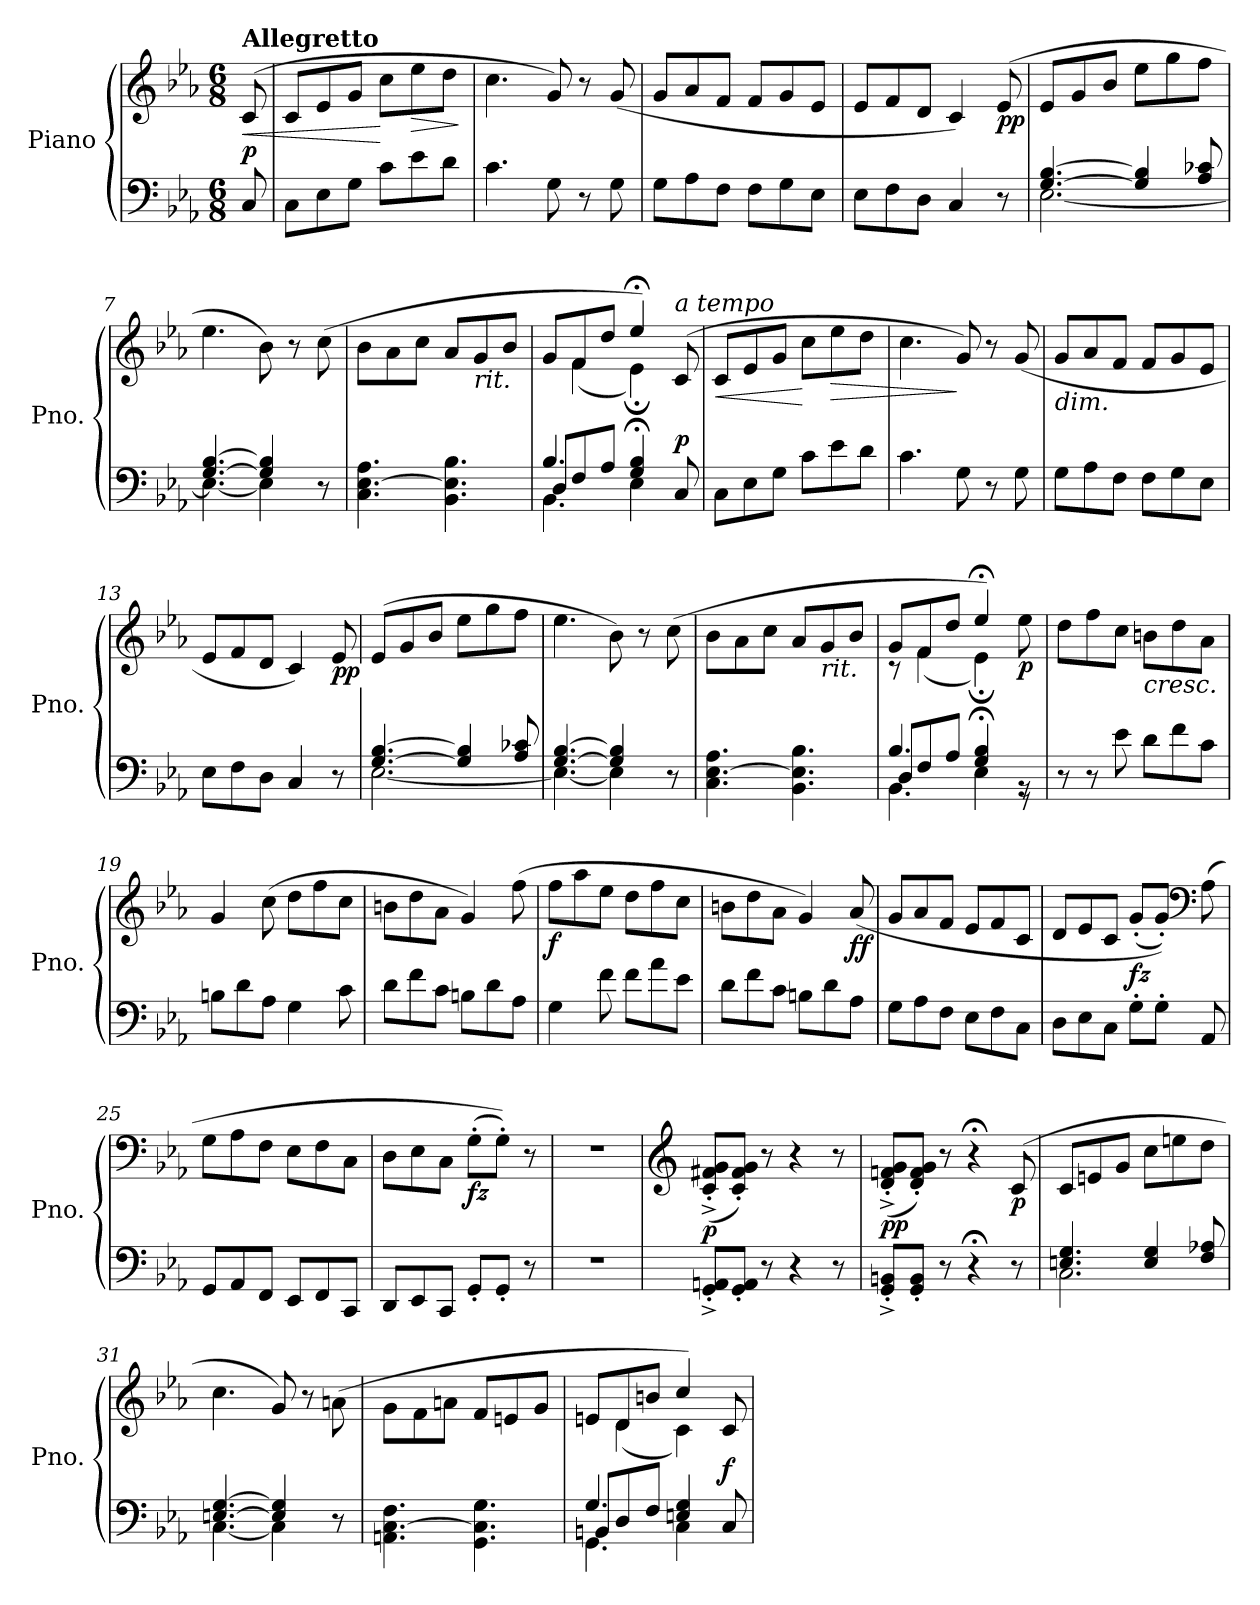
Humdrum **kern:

**kern	**kern	**dynam
*part1	*part1	*part1
*staff2	*staff1	*staff1/2
*I"Piano	*	*
*I'Pno.	*	*
*clefF4	*clefG2	*
*k[b-e-a-]	*k[b-e-a-]	*
*M6/8	*M6/8	*
*MM118	*MM118	*
=1	=1	=1
!	!LO:TX:a:B:t=Allegretto	!
!	!	!LO:HP:b
!	!	!LO:DY:n=1:a=2
8C/	(>8c/	< p
=2	=2	=2
8C\L	8c/L	.
8E-\	8e-/	.
8G\J	8g/J	.
8c\L	8cc\L	[
!	!	!LO:HP:b
8e-<\	8ee-\	>
8d<\J	8dd\J	.
.	.	]
=3	=3	=3
4.c\	4.cc\	.
8G\	8g/)	.
8r	8r	.
8G\	(<8g/	.
=4	=4	=4
8G\L	8g/L	.
8A-\	8a-/	.
8F\J	8f/J	.
8F\L	8f/L	.
8G\	8g/	.
8E-\J	8e-/J	.
=5	=5	=5
8E-\L	8e-/L	.
8F\	8f/	.
8D\J	8d/J	.
4C/	4c/)	.
!	!	!LO:DY:b
8r	(>8e-/	pp
!!LO:LB:g=z
=6	=6	=6
*^	*	*
[4.G/ [4.B-/	[2.E-\	8e-/L	.
.	.	8g/	.
.	.	8b-/J	.
4G/] 4B-/]	.	8ee-\L	.
.	.	8gg\	.
8A-/ 8c-X/	.	8ff\J	.
=7	=7	=7	=7
[4.G/ [4.B-/	4.E-\_	4.ee-\	.
4G/] 4B-/]	4E-\]	8b-\)	.
.	.	8r	.
8r	8ryy	(>8cc\	.
*v	*v	*	*
=8	=8	=8
4.C\ [4.E-\ 4.A-\	8b-\L	.
.	8a-\	.
.	8cc\J	.
4.BB-\ 4.E-\] 4.B-\	8a-/L	.
!	!LO:TX:b:i:t=rit.	!
.	8g/	.
.	8b-/J	.
=9	=9	=9
*^	*^	*
*	*^	*	*	*
4.B-/	8D/L	4.BB-\	8g/L	8ryy	.
.	8F/	.	8f/	(<4f\	.
.	8A-/J	.	8dd/J	.	.
4G/ 4B-/	4.ryy	4E-;<\	4ee-;</)	4e-;\)	.
!	!	!	!LO:TX:a:i:t=a tempo	!	!
!	!	!	!	!	!LO:DY:a=2
8C/	.	8ryy	(>8c/	8ryy	p
=10	=10	=10	=10	=10	=10
!	!	!	!	!	!LO:HP:b
*v	*v	*v	*	*	*
*	*v	*v	*
8C\L	8c/L	<
8E-\	8e-/	.
8G\J	8g/J	.
8c\L	8cc\L	[
!	!	!LO:HP:b
8e-\	8ee-\	>
8d\J	8dd\J	.
=11	=11	=11
4.c\	4.cc\	.
8G\	8g/)	]
8r	8r	.
8G\	(<8g/	.
=12	=12	=12
!	!LO:TX:b:i:t=dim.	!
8G\L	8g/L	.
8A-\	8a-/	.
8F\J	8f/J	.
8F\L	8f/L	.
8G\	8g/	.
8E-\J	8e-/J	.
!!LO:LB:g=z
=13	=13	=13
8E-\L	8e-/L	.
8F\	8f/	.
8D\J	8d/J	.
4C/	4c/)	.
!	!	!LO:DY:b
8r	8e-/	pp
=14	=14	=14
*^	*	*
[4.G/ [4.B-/	[2.E-\	(>8e-/L	.
.	.	8g/	.
.	.	8b-/J	.
4G/] 4B-/]	.	8ee-\L	.
.	.	8gg\	.
8A-/ 8c-X/	.	8ff\J	.
=15	=15	=15	=15
[4.G/ [4.B-/	4.E-\_	4.ee-\	.
4G/] 4B-/]	4E-\]	8b-\)	.
.	.	8r	.
8r	8ryy	(>8cc\	.
*v	*v	*	*
=16	=16	=16
4.C\ [4.E-\ 4.A-\	8b-\L	.
.	8a-\	.
.	8cc\J	.
4.BB-\ 4.E-\] 4.B-\	8a-/L	.
!	!LO:TX:b:i:t=rit.	!
.	8g/	.
.	8b-/J	.
=17	=17	=17
*^	*^	*
*	*^	*	*	*
4.B-/	8D/L	4.BB-\	8g/L	8r	.
.	8F/	.	8f/	(<4f\	.
.	8A-/J	.	8dd/J	.	.
4G/ 4B-/	4ryy	4E-;<\	4ee-;</)	4e-;\)	.
!	!	!	!	!	!LO:DY:b
8rGG	8r	8rAAAyy	(<8ryy	8ee-\	p
!!LO:LB:g=z
=18	=18	=18	=18	=18	=18
!	!	!	!LO:TX:a:i:t=a tempo	!	!
*v	*v	*v	*	*	*
*	*v	*v	*
8r	8dd\L	.
8r	8ff\	.
8e-<\	8cc\J	.
!	!LO:TX:b:i:t=cresc.	!
8d\L	8bn\L	.
8f\	8dd\	.
8c<\J	8a-\J	.
=19	=19	=19
8Bn<\L	4g/)	.
8d\	.	.
8A-<\J	(>8cc\	.
4G\	8dd\L	.
.	8ff\	.
8c\	8cc\J	.
=20	=20	=20
8d\L	8bn\L	.
8f\	8dd\	.
8c\J	8a-\J	.
8Bn\L	4g/)	.
8d\	.	.
8A-\J	(>8ff\	.
=21	=21	=21
!	!	!LO:DY:b
4G\	8ff\L	f
.	8aa-\	.
8f\	8ee-\J	.
8f\L	8dd\L	.
8a-\	8ff\	.
8e-\J	8cc\J	.
=22	=22	=22
8d\L	8bn\L	.
8f\	8dd\	.
8c\J	8a-\J	.
8Bn\L	4g/)	.
8d\	.	.
!	!	!LO:DY:b
8A-\J	(<8a-/	ff
=23	=23	=23
8G\L	8g/L	.
8A-\	8a-/	.
8F\J	8f/J	.
8E-\L	8e-/L	.
8F\	8f/	.
8C\J	8c/J	.
!!LO:LB:g=z
=24	=24	=24
8D\L	8d/L	.
8E-\	8e-/	.
8C\J	8c/J	.
!	!	!LO:DY:b
8G'\L	(<8g'/L	fz
8G'\J	8g'/J))	.
*	*clefF4	*
8AA-/	(>8A-\	.
=25	=25	=25
8GG/L	8G\L	.
8AA-/	8A-\	.
8FF/J	8F\J	.
8EE-/L	8E-\L	.
8FF/	8F\	.
8CC/J	8C\J	.
=26	=26	=26
8DD/L	8D\L	.
8EE-/	8E-\	.
8CC/J	8C\J	.
!	!	!LO:DY:b
8GG'/L	(>8G'\L	fz
8GG'/J	8G'\J))	.
8r	8r	.
=27	=27	=27
2.r	2.r	.
=28	=28	=28
*	*clefG2	*
!	!	!LO:DY:b
8GG/'^ 8AAn/'^L	(<8c/'^ 8f#X/'^ 8g/'^L	p
8GG/' 8AA/'J	8c/' 8f#/' 8g/'J)	.
8r	8r	.
4r	4r	.
8r	8r	.
=29	=29	=29
!	!	!LO:DY:b
8GG/'^ 8BBn/'^L	(<8d/'^ 8fn/'^ 8g/'^L	pp
8GG/' 8BB/'J	8d/' 8f/' 8g/'J)	.
8r	8r	.
4r;<	4r;<	.
!	!	!LO:DY:b
8r	(>8c/	p
=30	=30	=30
*^	*	*
4.En/ 4.G/	2.C\	8c/L	.
.	.	8en/	.
.	.	8g/J	.
4E/ 4G/	.	8cc\L	.
.	.	8een\	.
8F/ 8A-X/	.	8dd\J	.
!!LO:PB:g=z
=31	=31	=31	=31
[4.En/ [4.G/	[4.C\	4.cc\	.
4E/] 4G/]	4C\]	8g/)	.
.	.	8r	.
8r	8ryy	(>8an\	.
*v	*v	*	*
=32	=32	=32
4.AAn\ [4.C\ 4.F\	8g\L	.
.	8f\	.
.	8an\J	.
4.GG\ 4.C\] 4.G\	8f/L	.
.	8en/	.
.	8g/J	.
=33	=33	=33
*^	*^	*
*	*^	*	*	*
4.G/	8BBn/L	4.GG\	8en/L	8ryy	.
.	8D/	.	8d/	(<4d\	.
.	8F/J	.	8bn/J	.	.
4En/ 4G/	4.ryy	4C\	4cc/)	4c\)	.
!	!	!	!	!	!LO:DY:a=2
8C/	.	8ryy	8c/	8ryy	f
*v	*v	*v	*	*	*
*	*v	*v	*
=	=	=
*-	*-	*-
